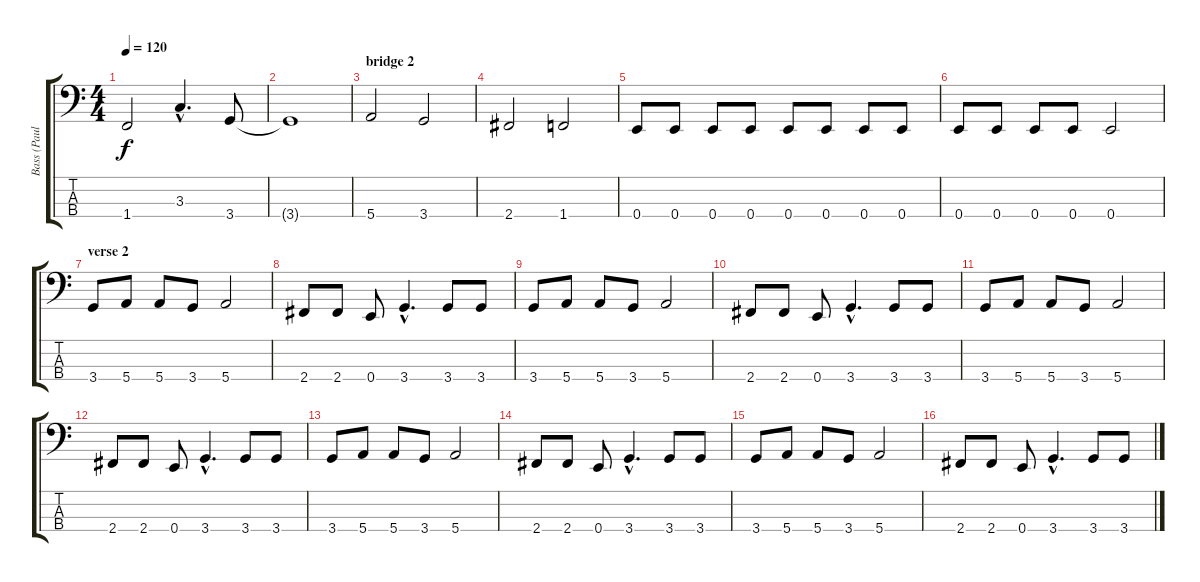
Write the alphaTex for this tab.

\track ("Bass (Paul McGuigan)" "Bass (Paul") {instrument electricbassfinger}
\staff {score tabs}
\tuning (G2 D2 A1 E1) {hide}
\ts (4 4)
\tempo 120
\clef f4
\ks c
1.4.2{dy f} 3.3{hac}.4{d} 3.4.8 |
3.4{t}.1 |
\section ("" "bridge 2")
5.4.2 3.4.2 |
2.4.2 1.4.2 |
0.4.8 0.4.8 0.4.8 0.4.8 0.4.8 0.4.8 0.4.8 0.4.8 |
0.4.8 0.4.8 0.4.8 0.4.8 0.4.2 |
\section ("" "verse 2")
3.4.8 5.4.8 5.4.8 3.4.8 5.4.2 |
2.4.8 2.4.8 0.4.8 3.4{hac}.4{d} 3.4.8 3.4.8 |
3.4.8 5.4.8 5.4.8 3.4.8 5.4.2 |
2.4.8 2.4.8 0.4.8 3.4{hac}.4{d} 3.4.8 3.4.8 |
3.4.8 5.4.8 5.4.8 3.4.8 5.4.2 |
2.4.8 2.4.8 0.4.8 3.4{hac}.4{d} 3.4.8 3.4.8 |
3.4.8 5.4.8 5.4.8 3.4.8 5.4.2 |
2.4.8 2.4.8 0.4.8 3.4{hac}.4{d} 3.4.8 3.4.8 |
3.4.8 5.4.8 5.4.8 3.4.8 5.4.2 |
2.4.8 2.4.8 0.4.8 3.4{hac}.4{d} 3.4.8 3.4.8
